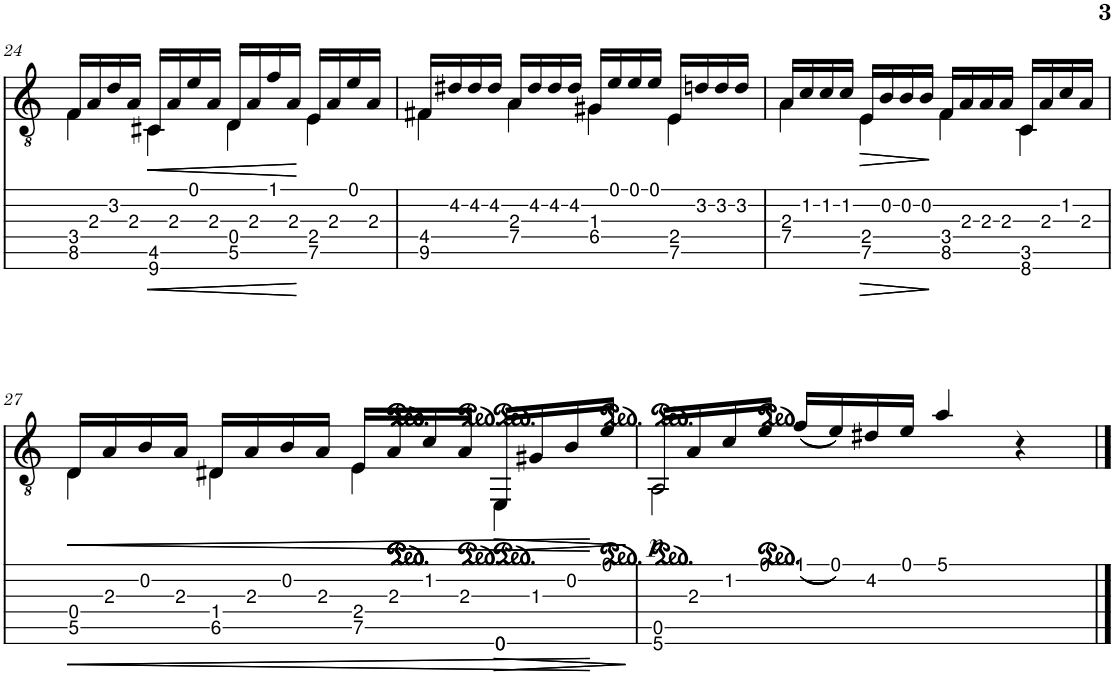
**kern	**kern	**dynam
*part1	*part1	*part1
*staff2	*staff1	*staff1/2
*I"Klassische Gitarre	*	*
*I'Git.	*	*
!!LO:PB:g=z
*	*clefGv2	*
*k[]	*k[]	*
*M4/4	*M4/4	*
*met(c)	*met(c)	*
=24	=24	=24
*^	*^	*
16FLL	4F	16F/LL	4F\	.
16AJ	.	16A/	.	.
16dL	.	16d/	.	.
16AJJ	.	16A/JJ	.	.
!	!	!	!	!LO:HP:b=2
!	!	!	!	!LO:HP:n=1:b
16C#XLL	4C#	16C#X/LL	4C#\	< <
!	!	!	!	!LO:HP:b=2
!	!	!	!	!LO:HP:n=1:b
16AJ	.	16A/	.	< <
16eL	.	16e/	.	.
16AJJ	.	16A/JJ	.	.
16DLL	4D	16D/LL	4D\	.
16AJ	.	16A/	.	.
16fL	.	16f/	.	.
16AJJ	.	16A/JJ	.	.
16ELL	4E	16E/LL	4E\	[ [
16AJ	.	16A/	.	.
16eL	.	16e/	.	.
16AJJ	.	16A/JJ	.	.
=25	=25	=25	=25	=25
16F#XLL	4F#	16F#X/LL	4F#\	.
16d#XJ	.	16d#X/	.	.
16d#L	.	16d#/	.	.
16d#JJ	.	16d#/JJ	.	.
16ALL	4A	16A/LL	4A\	.
16d#J	.	16d#/	.	.
16d#L	.	16d#/	.	.
16d#JJ	.	16d#/JJ	.	.
16G#XLL	4G#	16G#X/LL	4G#\	.
16eJ	.	16e/	.	.
16eL	.	16e/	.	.
16eJJ	.	16e/JJ	.	.
16ELL	4E	16E/LL	4E\	.
16dnJ	.	16dn/	.	.
16dL	.	16d/	.	.
16dJJ	.	16d/JJ	.	.
=26	=26	=26	=26	=26
16ALL	4A	16A/LL	4A\	.
16cJ	.	16c/	.	.
16cL	.	16c/	.	.
16cJJ	.	16c/JJ	.	.
!	!	!	!	!LO:HP:b=2
!	!	!	!	!LO:HP:n=1:b
16ELL	4E	16E/LL	4E\	> >
!	!	!	!	!LO:HP:b=2
!	!	!	!	!LO:HP:n=1:b
16BJ	.	16B/	.	> >
16BL	.	16B/	.	.
16BJJ	.	16B/JJ	.	.
16FLL	4F	16F/LL	4F\	] ] [ [
16AJ	.	16A/	.	.
16AL	.	16A/	.	.
16AJJ	.	16A/JJ	.	.
16CLL	4C	16C/LL	4C\	.
16AJ	.	16A/	.	.
16cL	.	16c/	.	.
16AJJ	.	16A/JJ	.	.
!!LO:LB:g=z	!!
=27	=27	=27	=27	=27
!	!	!	!	!LO:HP:b
16DLL	4D	16D/LL	4D\	<
!	!	!	!	!LO:HP:b
16AJ	.	16A/	.	<
16BL	.	16B/	.	.
16AJJ	.	16A/JJ	.	.
16D#XLL	4D#	16D#X/LL	4D#\	.
16AJ	.	16A/	.	.
16BL	.	16B/	.	.
16AJJ	.	16A/JJ	.	.
16ELL	4E	16E/LL	4E\	.
16AJ	.	16A/	.	.
16cL	.	16c/	.	.
16AJJ	.	16A/JJ	.	.
!	!	!	!	!LO:HP:b
16EELL	4EE	16EE/LL	4EE\	>
!	!	!	!	!LO:HP:b
16G#XJ	.	16G#X/	.	>
16BL	.	16B/	.	.
16eJJ	.	16e/JJ	.	[ [ ] ]
*v	*v	*	*	*
*	*v	*v	*
.	.	] ]
=28	=28	=28
!LO:N:head=open	!LO:N:head=open	!LO:DY:b
*^	*^	*
16AALL	2AA	16AA/LL	2AA\	p
16AJ	.	16A/	.	.
16cL	.	16c/	.	.
16eJJ	.	16e/JJ	.	.
16fLL	.	(<(<16f/LL	.	.
16eJ	.	16e/))	.	.
16d#XL	.	16d#X/	.	.
16eJJ	.	16e/JJ	.	.
4a	2ryy	4a/	2ryy	.
4r	.	4r	.	.
*v	*v	*	*	*
*	*v	*v	*
==	==	==
*-	*-	*-
